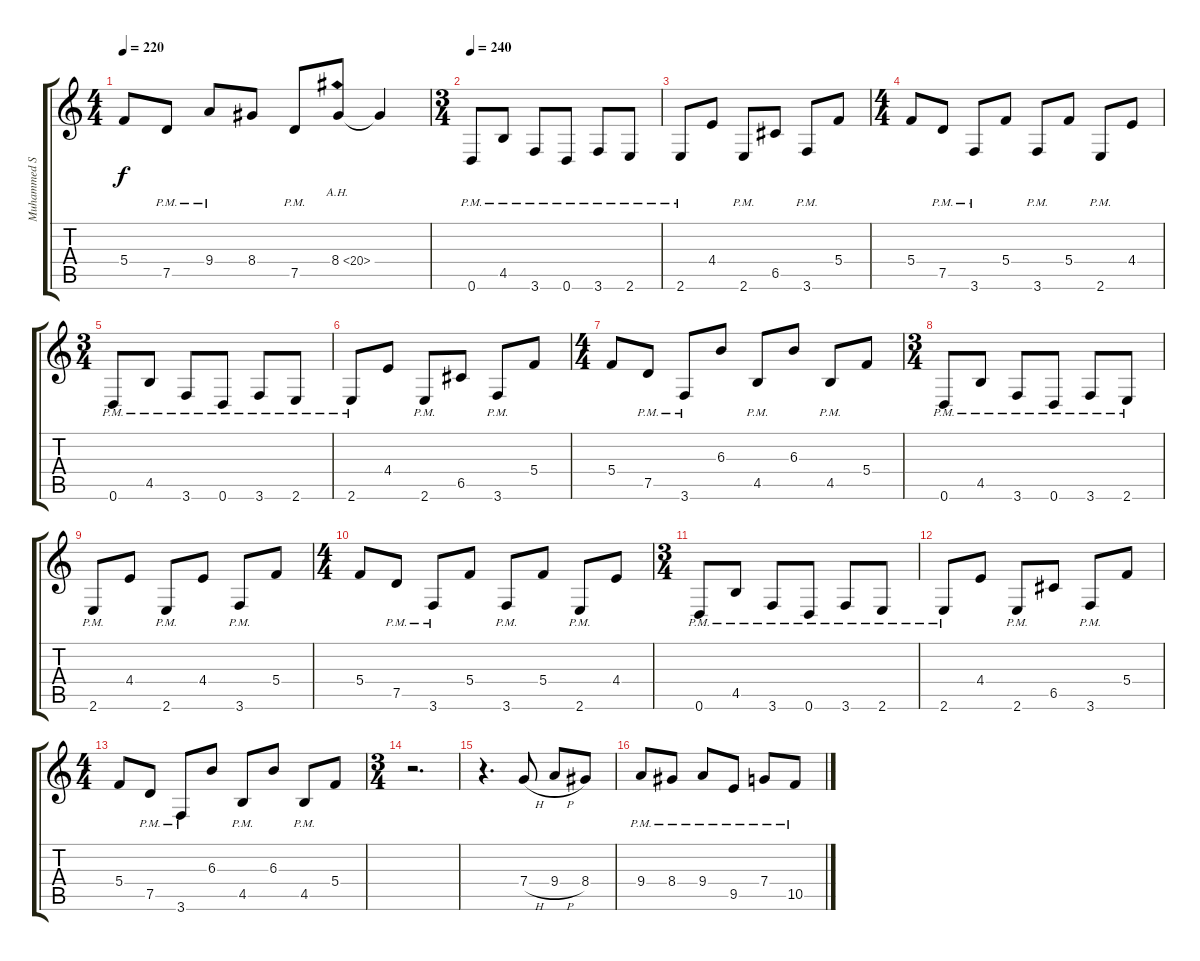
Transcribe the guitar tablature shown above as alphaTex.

\track ("Muhammed Suicmez" "Muhammed S") {instrument distortionguitar}
\staff {score tabs}
\tuning (D4 A3 F3 C3 G2 D2) {hide}
\ts (4 4)
\tempo 220
\clef g2
\ks c
5.4.8{dy f} 7.5{pm}.8 9.4{pm}.8 8.4.8 7.5{pm}.8 8.4{ah 12}.8 8.4{t}.4 |
\ts (3 4)
\tempo 240
0.6{pm}.8 4.5{pm}.8 3.6{pm}.8 0.6{pm}.8 3.6{pm}.8 2.6{pm}.8 |
2.6{pm}.8 4.4.8 2.6{pm}.8 6.5.8 3.6{pm}.8 5.4.8 |
\ts (4 4)
5.4.8 7.5{pm}.8 3.6{pm}.8 5.4.8 3.6{pm}.8 5.4.8 2.6{pm}.8 4.4.8 |
\ts (3 4)
0.6{pm}.8 4.5{pm}.8 3.6{pm}.8 0.6{pm}.8 3.6{pm}.8 2.6{pm}.8 |
2.6{pm}.8 4.4.8 2.6{pm}.8 6.5.8 3.6{pm}.8 5.4.8 |
\ts (4 4)
5.4.8 7.5{pm}.8 3.6{pm}.8 6.3.8 4.5{pm}.8 6.3.8 4.5{pm}.8 5.4.8 |
\ts (3 4)
0.6{pm}.8 4.5{pm}.8 3.6{pm}.8 0.6{pm}.8 3.6{pm}.8 2.6{pm}.8 |
2.6{pm}.8 4.4.8 2.6{pm}.8 4.4.8 3.6{pm}.8 5.4.8 |
\ts (4 4)
5.4.8 7.5{pm}.8 3.6{pm}.8 5.4.8 3.6{pm}.8 5.4.8 2.6{pm}.8 4.4.8 |
\ts (3 4)
0.6{pm}.8 4.5{pm}.8 3.6{pm}.8 0.6{pm}.8 3.6{pm}.8 2.6{pm}.8 |
2.6{pm}.8 4.4.8 2.6{pm}.8 6.5.8 3.6{pm}.8 5.4.8 |
\ts (4 4)
5.4.8 7.5{pm}.8 3.6{pm}.8 6.3.8 4.5{pm}.8 6.3.8 4.5{pm}.8 5.4.8 |
\ts (3 4)
r.2{d} |
r.4{d} 7.4{h}.8 9.4{h}.8 8.4.8 |
9.4{pm}.8 8.4{pm}.8 9.4{pm}.8 9.5{pm}.8 7.4{pm}.8 10.5{pm}.8
